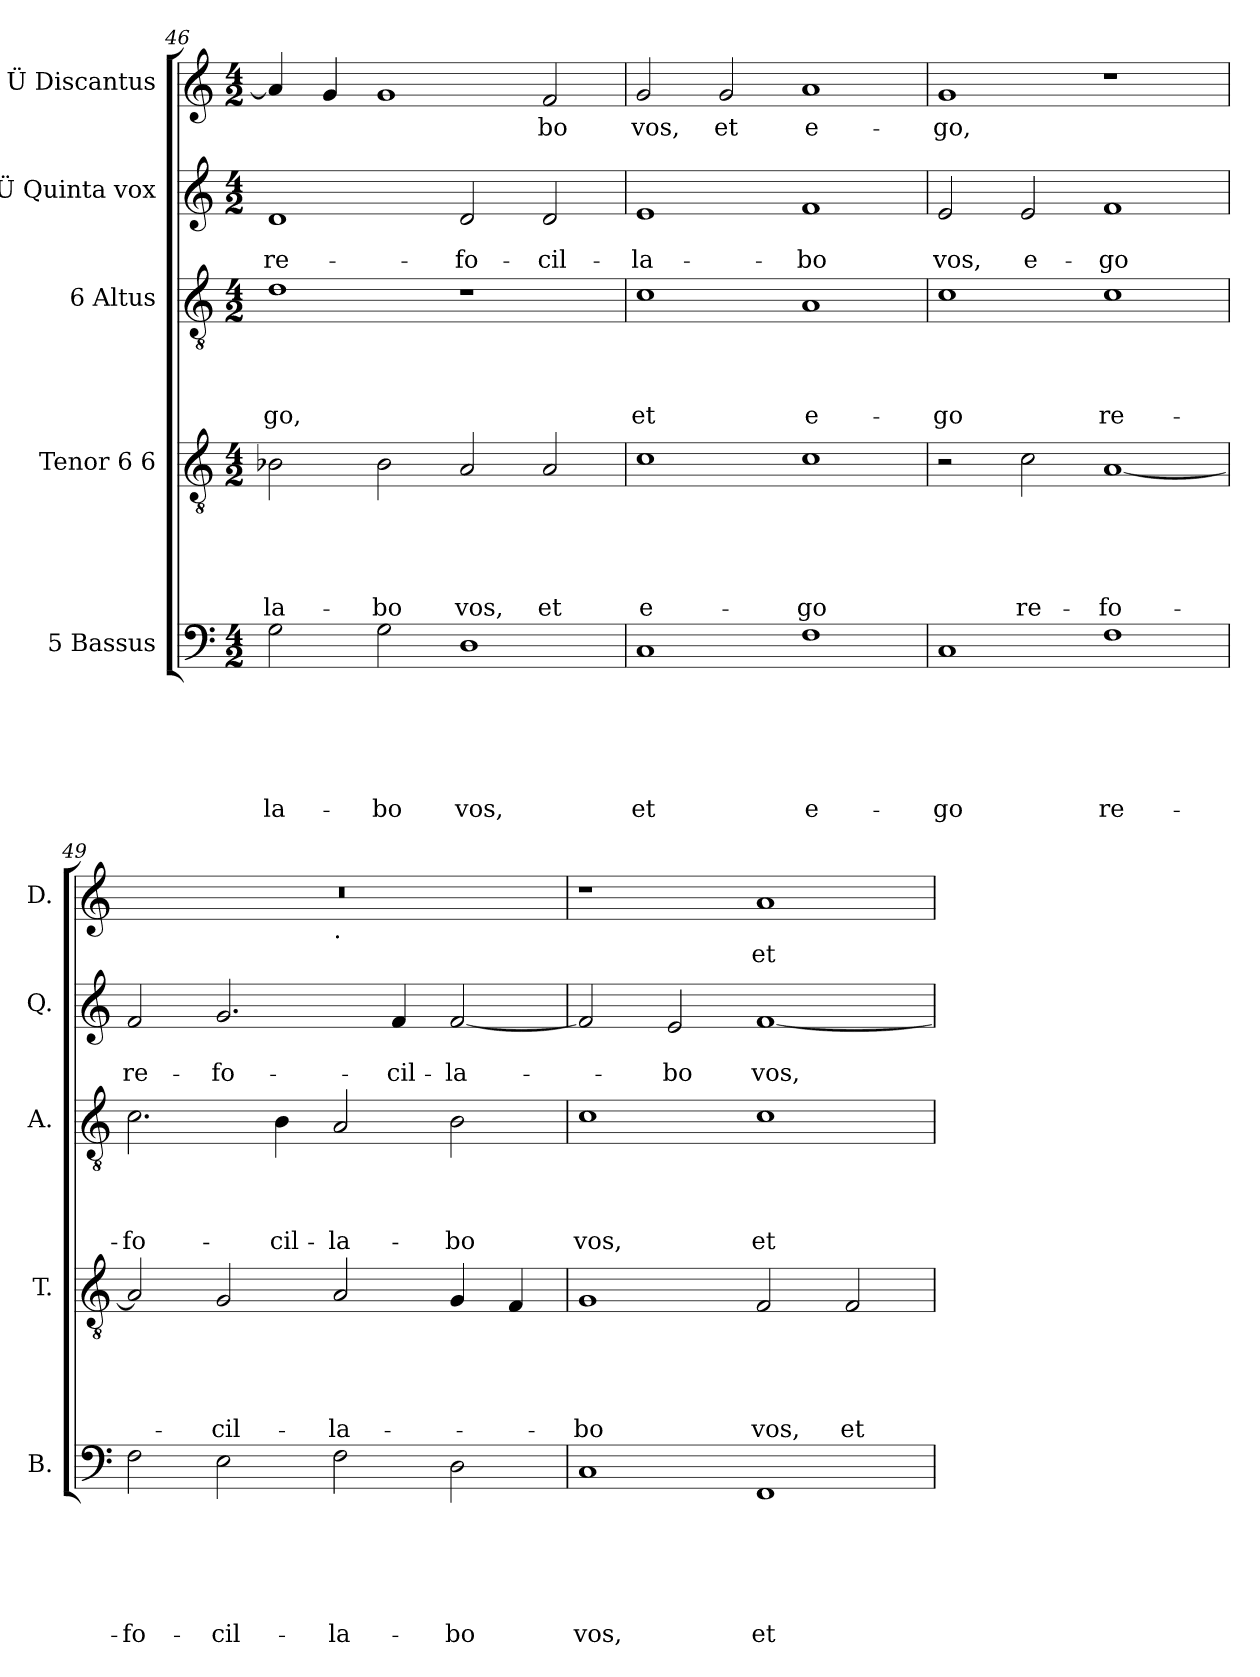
**kern	**text	**text	**text	**text	**text	**text	**kern	**text	**text	**text	**text	**text	**kern	**text	**text	**text	**text	**kern	**text	**text	**kern	**text
*part5	*part5	*part5	*part5	*part5	*part5	*part5	*part4	*part4	*part4	*part4	*part4	*part4	*part3	*part3	*part3	*part3	*part3	*part2	*part2	*part2	*part1	*part1
*staff5	*staff5	*staff5	*staff5	*staff5	*staff5	*staff5	*staff4	*staff4	*staff4	*staff4	*staff4	*staff4	*staff3	*staff3	*staff3	*staff3	*staff3	*staff2	*staff2	*staff2	*staff1	*staff1
*I"5 Bassus	*	*	*	*	*	*	*I"Tenor 6 6	*	*	*	*	*	*I"6 Altus	*	*	*	*	*I"Ü Quinta vox	*	*	*I"Ü Discantus	*
*I'B.	*	*	*	*	*	*	*I'T.	*	*	*	*	*	*I'A.	*	*	*	*	*I'Q.	*	*	*I'D.	*
*clefF4	*	*	*	*	*	*	*clefGv2	*	*	*	*	*	*clefGv2	*	*	*	*	*clefG2	*	*	*clefG2	*
*k[]	*	*	*	*	*	*	*k[]	*	*	*	*	*	*k[]	*	*	*	*	*k[]	*	*	*k[]	*
*C:	*	*	*	*	*	*	*C:	*	*	*	*	*	*C:	*	*	*	*	*C:	*	*	*C:	*
*M4/2	*	*	*	*	*	*	*M4/2	*	*	*	*	*	*M4/2	*	*	*	*	*M4/2	*	*	*M4/2	*
=46	=46	=46	=46	=46	=46	=46	=46	=46	=46	=46	=46	=46	=46	=46	=46	=46	=46	=46	=46	=46	=46	=46
!	!	!	!	!	!	!LO:LY:b	!	!	!	!	!	!LO:LY:b	!	!	!	!	!LO:LY:b	!	!	!LO:LY:b	!	!
2G\	.	.	.	.	.	-la-	2B-X\	.	.	.	.	-la-	1d	.	.	.	-go,	1d	.	re-	4a/]	.
.	.	.	.	.	.	.	.	.	.	.	.	.	.	.	.	.	.	.	.	.	4g/	.
!	!	!	!	!	!	!LO:LY:b	!	!	!	!	!	!LO:LY:b	!	!	!	!	!	!	!	!	!	!
2G\	.	.	.	.	.	-bo	2B-\	.	.	.	.	-bo	.	.	.	.	.	.	.	.	1g	.
!	!	!	!	!	!	!LO:LY:b	!	!	!	!	!	!LO:LY:b	!	!	!	!	!	!	!	!LO:LY:b	!	!
1D	.	.	.	.	.	vos,	2A/	.	.	.	.	vos,	1r	.	.	.	.	2d/	.	-fo-	.	.
!	!	!	!	!	!	!	!	!	!	!	!	!LO:LY:b	!	!	!	!	!	!	!	!LO:LY:b	!	!LO:LY:b
.	.	.	.	.	.	.	2A/	.	.	.	.	et	.	.	.	.	.	2d/	.	-cil-	2f/	-bo
=47	=47	=47	=47	=47	=47	=47	=47	=47	=47	=47	=47	=47	=47	=47	=47	=47	=47	=47	=47	=47	=47	=47
!	!	!	!	!	!	!LO:LY:b	!	!	!	!	!	!LO:LY:b:rj	!	!	!	!	!LO:LY:b	!	!	!LO:LY:b	!	!LO:LY:b
1C	.	.	.	.	.	et	1c	.	.	.	.	e-	1c	.	.	.	et	1e	.	-la-	2g/	vos,
!	!	!	!	!	!	!	!	!	!	!	!	!	!	!	!	!	!	!	!	!	!	!LO:LY:b
.	.	.	.	.	.	.	.	.	.	.	.	.	.	.	.	.	.	.	.	.	2g/	et
!	!	!	!	!	!	!LO:LY:b:rj	!	!	!	!	!	!LO:LY:b	!	!	!	!	!LO:LY:b:rj	!	!	!LO:LY:b	!	!LO:LY:b:rj
1F	.	.	.	.	.	e-	1c	.	.	.	.	-go	1A	.	.	.	e-	1f	.	-bo	1a	e-
=48	=48	=48	=48	=48	=48	=48	=48	=48	=48	=48	=48	=48	=48	=48	=48	=48	=48	=48	=48	=48	=48	=48
!	!	!	!	!	!	!LO:LY:b	!	!	!	!	!	!	!	!	!	!	!LO:LY:b	!	!	!LO:LY:b	!	!LO:LY:b
1C	.	.	.	.	.	-go	2r	.	.	.	.	.	1c	.	.	.	-go	2e/	.	vos,	1g	-go,
!	!	!	!	!	!	!	!	!	!	!	!	!LO:LY:b	!	!	!	!	!	!	!	!LO:LY:b	!	!
.	.	.	.	.	.	.	2c\	.	.	.	.	re-	.	.	.	.	.	2e/	.	e-	.	.
!	!	!	!	!	!	!LO:LY:b	!	!	!	!	!	!LO:LY:b	!	!	!	!	!LO:LY:b	!	!	!LO:LY:b	!	!
1F	.	.	.	.	.	re-	[<1A	.	.	.	.	-fo-	1c	.	.	.	re-	1f	.	-go	1r	.
=49	=49	=49	=49	=49	=49	=49	=49	=49	=49	=49	=49	=49	=49	=49	=49	=49	=49	=49	=49	=49	=49	=49
!	!	!	!	!	!	!LO:LY:b	!	!	!	!	!	!	!	!	!	!	!LO:LY:b	!	!	!LO:LY:b	!	!
*	*	*	*	*	*	*	*	*	*	*	*	*	*	*	*	*	*	*	*	*	*^	*
2F\	.	.	.	.	.	-fo-	2A/]	.	.	.	.	.	2.c\	.	.	.	-fo-	2f/	.	re-	0r	1ryy	.
!	!	!	!	!	!	!LO:LY:b	!	!	!	!	!	!LO:LY:b	!	!	!	!	!	!	!	!LO:LY:b	!	!	!
2E\	.	.	.	.	.	-cil-	2G/	.	.	.	.	-cil-	.	.	.	.	.	2.g/	.	-fo-	.	.	.
!	!	!	!	!	!	!	!	!	!	!	!	!	!	!	!	!	!LO:LY:b	!	!	!	!	!	!
.	.	.	.	.	.	.	.	.	.	.	.	.	4B\	.	.	.	-cil-	.	.	.	.	.	.
!	!	!	!	!	!	!	!	!	!	!	!	!	!	!	!	!	!	!	!	!	!	!LO:TX:b:t=.	!
!	!	!	!	!	!	!LO:LY:b	!	!	!	!	!	!LO:LY:b	!	!	!	!	!LO:LY:b	!	!	!	!	!	!
2F\	.	.	.	.	.	-la-	2A/	.	.	.	.	-la-	2A/	.	.	.	-la-	.	.	.	.	1ryy	.
!	!	!	!	!	!	!	!	!	!	!	!	!	!	!	!	!	!	!	!	!LO:LY:b	!	!	!
.	.	.	.	.	.	.	.	.	.	.	.	.	.	.	.	.	.	4f/	.	-cil-	.	.	.
!	!	!	!	!	!	!LO:LY:b	!	!	!	!	!	!	!	!	!	!	!LO:LY:b	!	!	!LO:LY:b	!	!	!
2D\	.	.	.	.	.	-bo	4G/	.	.	.	.	.	2B\	.	.	.	-bo	[<2f/	.	-la-	.	.	.
.	.	.	.	.	.	.	4F/	.	.	.	.	.	.	.	.	.	.	.	.	.	.	.	.
!!LO:LB:g=z
=50	=50	=50	=50	=50	=50	=50	=50	=50	=50	=50	=50	=50	=50	=50	=50	=50	=50	=50	=50	=50	=50	=50	=50
!	!	!	!	!	!	!LO:LY:b	!	!	!	!	!	!LO:LY:b	!	!	!	!	!LO:LY:b	!	!	!	!	!	!
*	*	*	*	*	*	*	*	*	*	*	*	*	*	*	*	*	*	*	*	*	*v	*v	*
1C	.	.	.	.	.	vos,	1G	.	.	.	.	-bo	1c	.	.	.	vos,	2f/]	.	.	1r	.
!	!	!	!	!	!	!	!	!	!	!	!	!	!	!	!	!	!	!	!	!LO:LY:b	!	!
.	.	.	.	.	.	.	.	.	.	.	.	.	.	.	.	.	.	2e/	.	-bo	.	.
!	!	!	!	!	!	!LO:LY:b	!	!	!	!	!	!LO:LY:b	!	!	!	!	!LO:LY:b	!	!	!LO:LY:b	!	!LO:LY:b
1FF	.	.	.	.	.	et	2F/	.	.	.	.	vos,	1c	.	.	.	et	[<1f	.	vos,	1a	et
!	!	!	!	!	!	!	!	!	!	!	!	!LO:LY:b	!	!	!	!	!	!	!	!	!	!
.	.	.	.	.	.	.	2F/	.	.	.	.	et	.	.	.	.	.	.	.	.	.	.
=	=	=	=	=	=	=	=	=	=	=	=	=	=	=	=	=	=	=	=	=	=	=
*-	*-	*-	*-	*-	*-	*-	*-	*-	*-	*-	*-	*-	*-	*-	*-	*-	*-	*-	*-	*-	*-	*-
